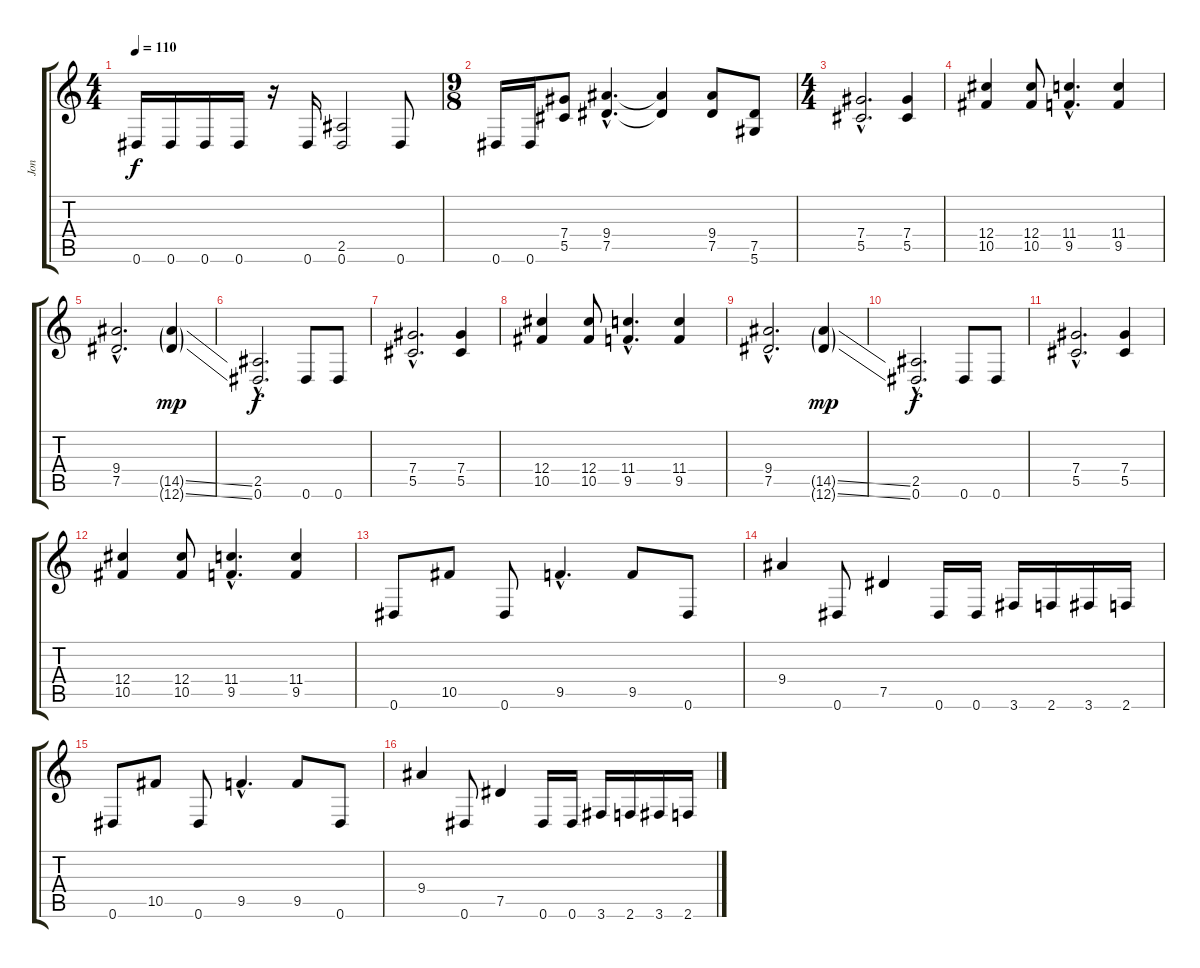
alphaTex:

\track ("Jon" "Jon") {instrument distortionguitar}
\staff {score tabs}
\tuning (Eb4 Bb3 Gb3 Db3 Ab2 Eb2) {hide}
\ts (4 4)
\tempo 110
\clef g2
\ks c
0.6.16{dy f} 0.6.16 0.6.16 0.6.16 r.16 0.6.16 (2.5 0.6).2 0.6.8 |
\ts (9 8)
0.6.16 0.6.16 (7.4 5.5).8 (9.4{hac} 7.5{hac}).4{d} (9.4{t} 7.5{t}).4 (9.4 7.5).8 (7.5 5.6).8 |
\ts (4 4)
(7.4{hac} 5.5{hac}).2{d} (7.4 5.5).4 |
(12.4 10.5).4 (12.4 10.5).8 (11.4{hac} 9.5{hac}).4{d} (11.4 9.5).4 |
(9.4{hac} 7.5{hac}).2{d} (14.5{ss g} 12.6{ss g}).4{dy mp} |
(2.5{hac} 0.6{hac}).2{d dy f} 0.6.8 0.6.8 |
(7.4{hac} 5.5{hac}).2{d} (7.4 5.5).4 |
(12.4 10.5).4 (12.4 10.5).8 (11.4{hac} 9.5{hac}).4{d} (11.4 9.5).4 |
(9.4{hac} 7.5{hac}).2{d} (14.5{ss g} 12.6{ss g}).4{dy mp} |
(2.5{hac} 0.6{hac}).2{d dy f} 0.6.8 0.6.8 |
(7.4{hac} 5.5{hac}).2{d} (7.4 5.5).4 |
(12.4 10.5).4 (12.4 10.5).8 (11.4{hac} 9.5{hac}).4{d} (11.4 9.5).4 |
0.6.8 10.5.8 0.6.8 9.5{hac}.4{d} 9.5.8 0.6.8 |
9.4.4 0.6.8 7.5.4 0.6.16 0.6.16 3.6.16 2.6.16 3.6.16 2.6.16 |
0.6.8 10.5.8 0.6.8 9.5{hac}.4{d} 9.5.8 0.6.8 |
9.4.4 0.6.8 7.5.4 0.6.16 0.6.16 3.6.16 2.6.16 3.6.16 2.6.16
